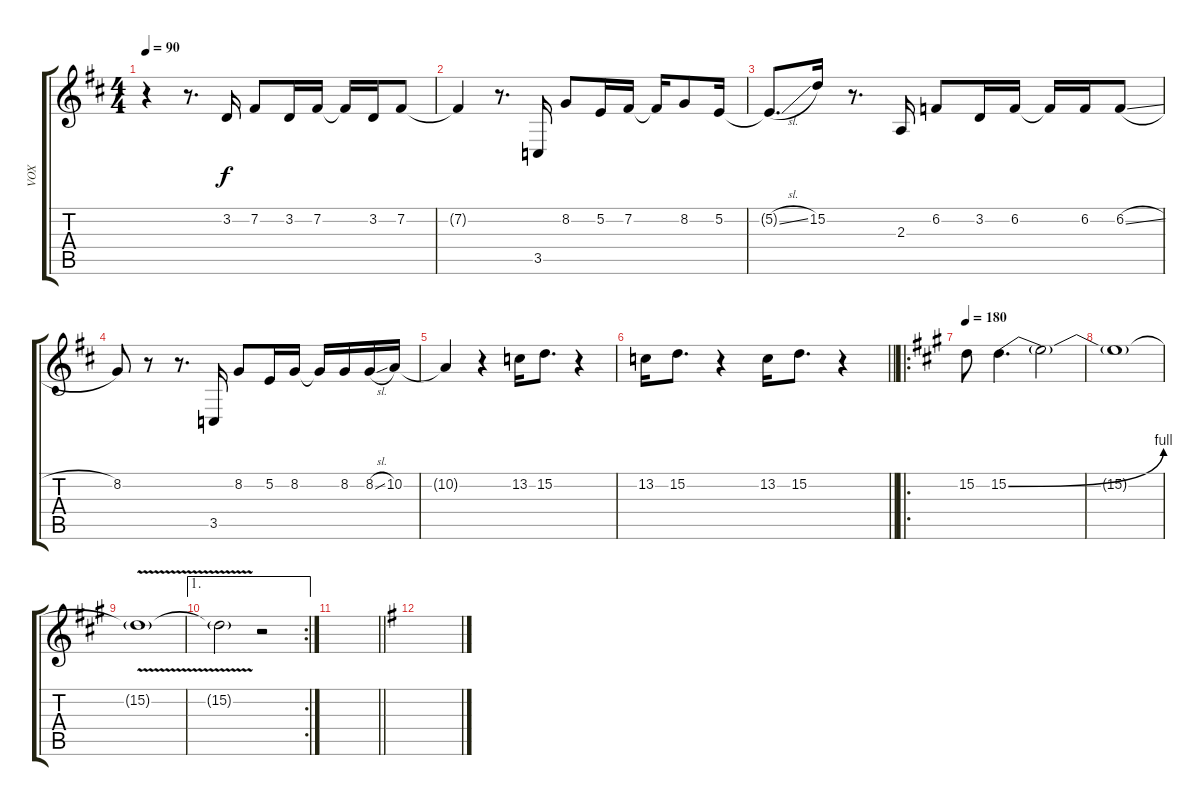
\track ("VOX" "VOX") {instrument brasssection}
\staff {score tabs}
\tuning (E4 B3 G3 D3 A2 E2) {hide}
\ts (4 4)
\tempo 90
\clef g2
\ks d
r.4{dy f} r.8{d} 3.2.16 7.2.8 3.2.16 7.2.16 7.2{t}.16 3.2.16 7.2.8 |
7.2{t}.4 r.8{d} 3.5.16 8.2.8 5.2.16 7.2.16 7.2{t}.16 8.2.8 5.2.16 |
5.2{sl t}.8{d} 15.2.16 r.8{d} 2.3.16 6.2.8 3.2.16 6.2.16 6.2{t}.16 6.2.16 6.2{sl}.8 |
8.2.8 r.8 r.8{d} 3.5.16 8.2.8 5.2.16 8.2.16 8.2{t}.16 8.2.16 8.2{sl}.16 10.2.16 |
10.2{t}.4 r.4 13.2.16 15.2.8{d} r.4 |
\barLineRight lightlight
13.2.16 15.2.8{d} r.4 13.2.16 15.2.8{d} r.4 |
\ro
\tempo 180
\ks a
15.2.8 15.2{be (bend 0 0 60 4)}.4{d} 15.2{t}.2 |
15.2{t}.1 |
15.2{v t}.1 |
\ae 1
\rc 2
15.2{t}.2 r.2 |
\barLineRight lightlight
|
\ks g
